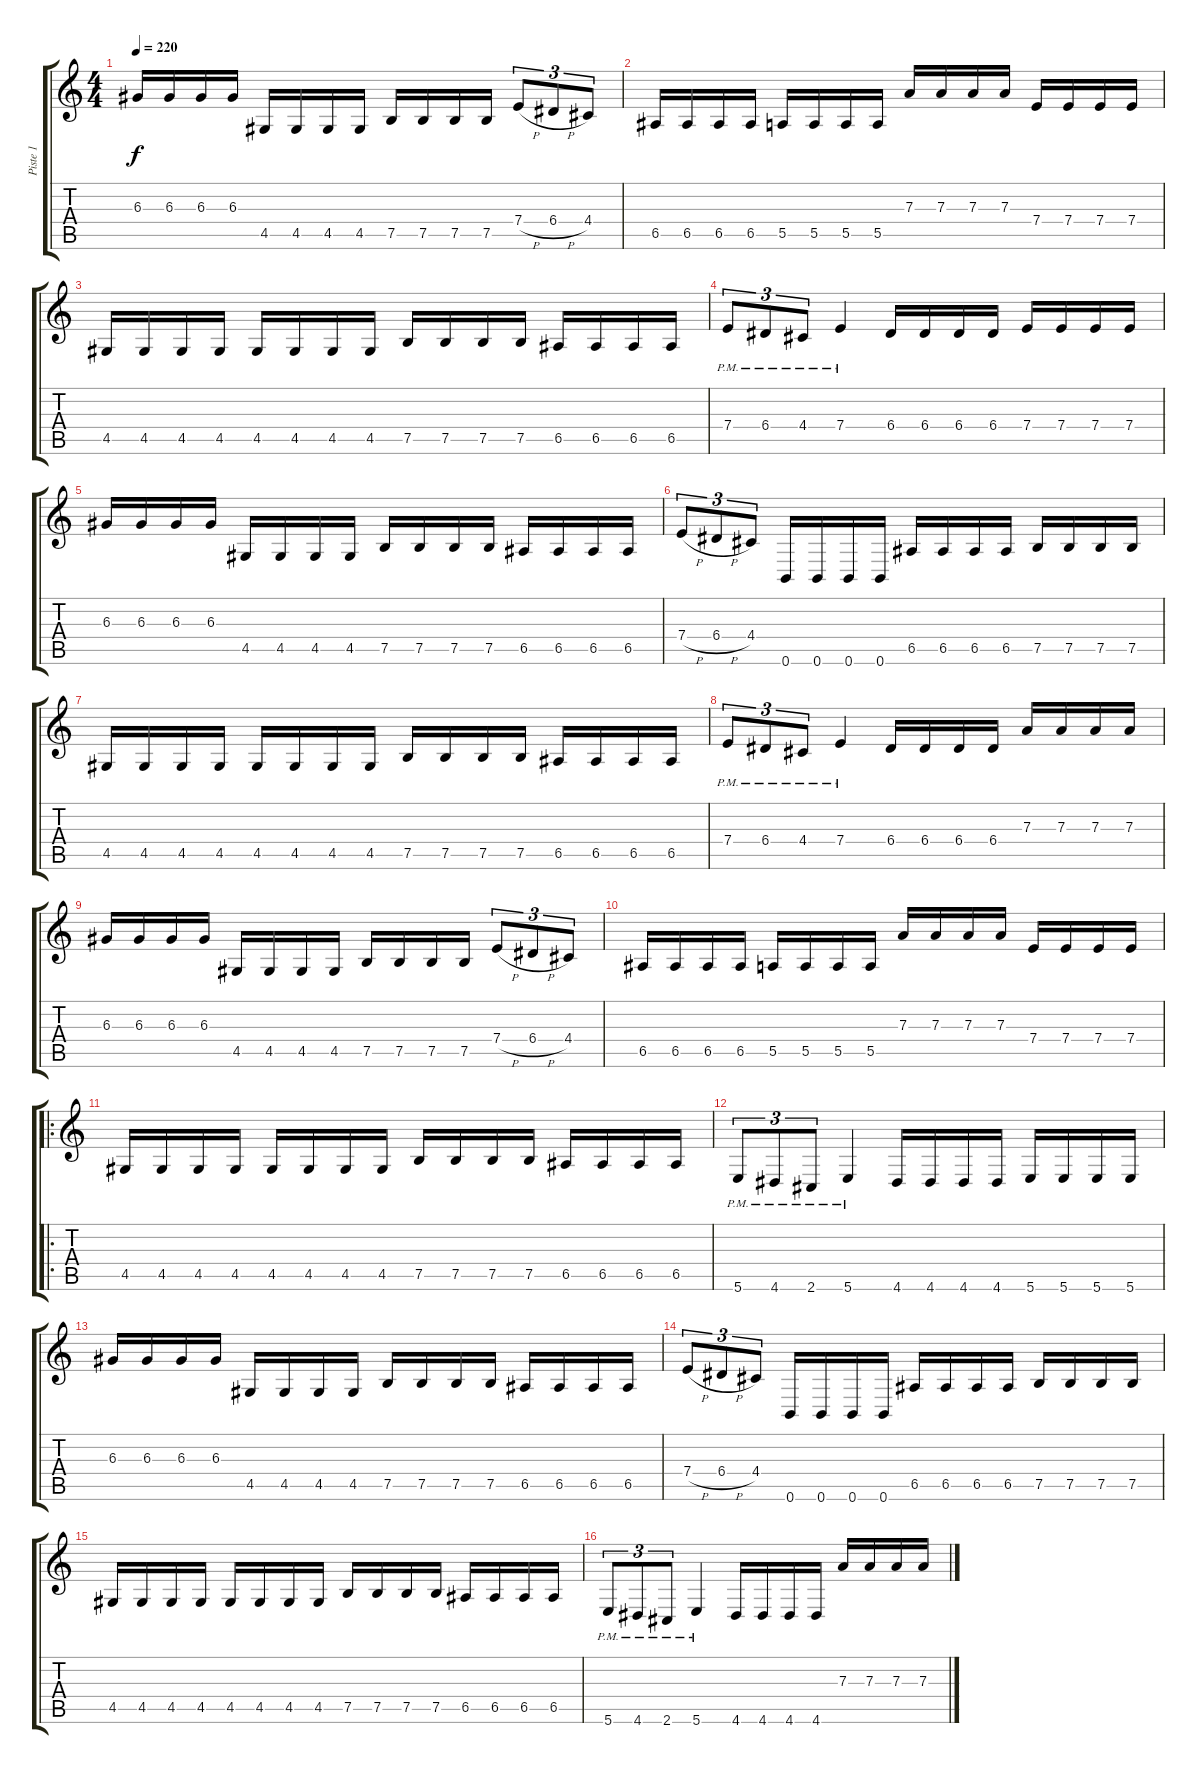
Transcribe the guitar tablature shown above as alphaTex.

\track ("Piste 1" "Piste 1") {instrument distortionguitar}
\staff {score tabs}
\tuning (B3 Gb3 D3 A2 E2 B1) {hide}
\ts (4 4)
\tempo 220
\clef g2
\ks c
6.3.16{dy f} 6.3.16 6.3.16 6.3.16 4.5.16 4.5.16 4.5.16 4.5.16 7.5.16 7.5.16 7.5.16 7.5.16 7.4{h}.8{tu (3 2)} 6.4{h}.8{tu (3 2)} 4.4.8{tu (3 2)} |
6.5.16 6.5.16 6.5.16 6.5.16 5.5.16 5.5.16 5.5.16 5.5.16 7.3.16 7.3.16 7.3.16 7.3.16 7.4.16 7.4.16 7.4.16 7.4.16 |
4.5.16 4.5.16 4.5.16 4.5.16 4.5.16 4.5.16 4.5.16 4.5.16 7.5.16 7.5.16 7.5.16 7.5.16 6.5.16 6.5.16 6.5.16 6.5.16 |
7.4{pm}.8{tu (3 2)} 6.4{pm}.8{tu (3 2)} 4.4{pm}.8{tu (3 2)} 7.4{pm}.4 6.4.16 6.4.16 6.4.16 6.4.16 7.4.16 7.4.16 7.4.16 7.4.16 |
6.3.16 6.3.16 6.3.16 6.3.16 4.5.16 4.5.16 4.5.16 4.5.16 7.5.16 7.5.16 7.5.16 7.5.16 6.5.16 6.5.16 6.5.16 6.5.16 |
7.4{h}.8{tu (3 2)} 6.4{h}.8{tu (3 2)} 4.4.8{tu (3 2)} 0.6.16 0.6.16 0.6.16 0.6.16 6.5.16 6.5.16 6.5.16 6.5.16 7.5.16 7.5.16 7.5.16 7.5.16 |
4.5.16 4.5.16 4.5.16 4.5.16 4.5.16 4.5.16 4.5.16 4.5.16 7.5.16 7.5.16 7.5.16 7.5.16 6.5.16 6.5.16 6.5.16 6.5.16 |
7.4{pm}.8{tu (3 2)} 6.4{pm}.8{tu (3 2)} 4.4{pm}.8{tu (3 2)} 7.4{pm}.4 6.4.16 6.4.16 6.4.16 6.4.16 7.3.16 7.3.16 7.3.16 7.3.16 |
6.3.16 6.3.16 6.3.16 6.3.16 4.5.16 4.5.16 4.5.16 4.5.16 7.5.16 7.5.16 7.5.16 7.5.16 7.4{h}.8{tu (3 2)} 6.4{h}.8{tu (3 2)} 4.4.8{tu (3 2)} |
6.5.16 6.5.16 6.5.16 6.5.16 5.5.16 5.5.16 5.5.16 5.5.16 7.3.16 7.3.16 7.3.16 7.3.16 7.4.16 7.4.16 7.4.16 7.4.16 |
\ro
4.5.16 4.5.16 4.5.16 4.5.16 4.5.16 4.5.16 4.5.16 4.5.16 7.5.16 7.5.16 7.5.16 7.5.16 6.5.16 6.5.16 6.5.16 6.5.16 |
5.6{pm}.8{tu (3 2)} 4.6{pm}.8{tu (3 2)} 2.6{pm}.8{tu (3 2)} 5.6{pm}.4 4.6.16 4.6.16 4.6.16 4.6.16 5.6.16 5.6.16 5.6.16 5.6.16 |
6.3.16 6.3.16 6.3.16 6.3.16 4.5.16 4.5.16 4.5.16 4.5.16 7.5.16 7.5.16 7.5.16 7.5.16 6.5.16 6.5.16 6.5.16 6.5.16 |
7.4{h}.8{tu (3 2)} 6.4{h}.8{tu (3 2)} 4.4.8{tu (3 2)} 0.6.16 0.6.16 0.6.16 0.6.16 6.5.16 6.5.16 6.5.16 6.5.16 7.5.16 7.5.16 7.5.16 7.5.16 |
4.5.16 4.5.16 4.5.16 4.5.16 4.5.16 4.5.16 4.5.16 4.5.16 7.5.16 7.5.16 7.5.16 7.5.16 6.5.16 6.5.16 6.5.16 6.5.16 |
5.6{pm}.8{tu (3 2)} 4.6{pm}.8{tu (3 2)} 2.6{pm}.8{tu (3 2)} 5.6{pm}.4 4.6.16 4.6.16 4.6.16 4.6.16 7.3.16 7.3.16 7.3.16 7.3.16
